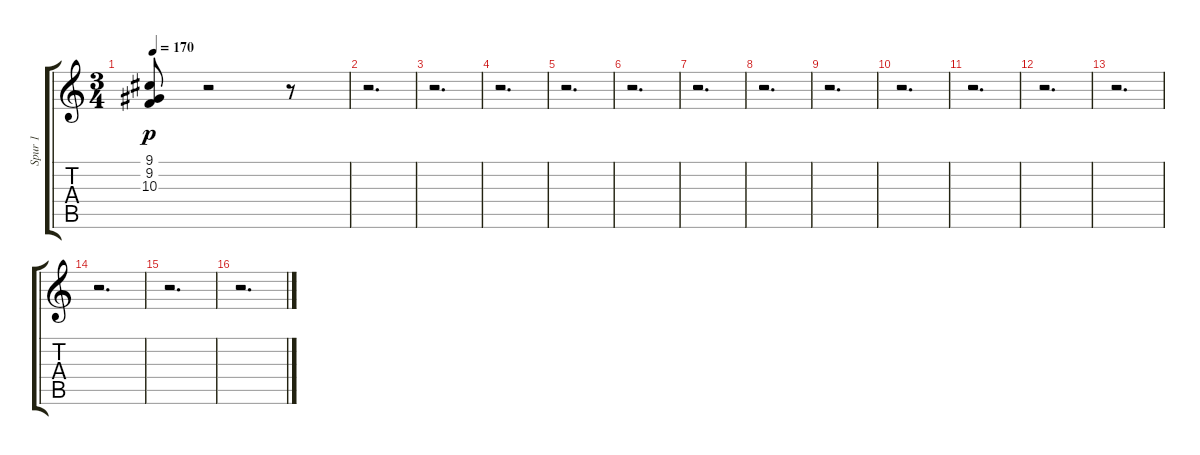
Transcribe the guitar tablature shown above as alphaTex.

\track ("Spur 1" "Spur 1") {instrument clarinet}
\staff {score tabs}
\tuning (E4 B3 G3 D3 A2 E2) {hide}
\ts (3 4)
\tempo 170
\clef g2
\ks c
(9.1 9.2 10.3).8{dy p} r.2 r.8 |
r.2{d} |
r.2{d} |
r.2{d} |
r.2{d} |
r.2{d} |
r.2{d} |
r.2{d} |
r.2{d} |
r.2{d} |
r.2{d} |
r.2{d} |
r.2{d} |
r.2{d} |
r.2{d} |
r.2{d}
